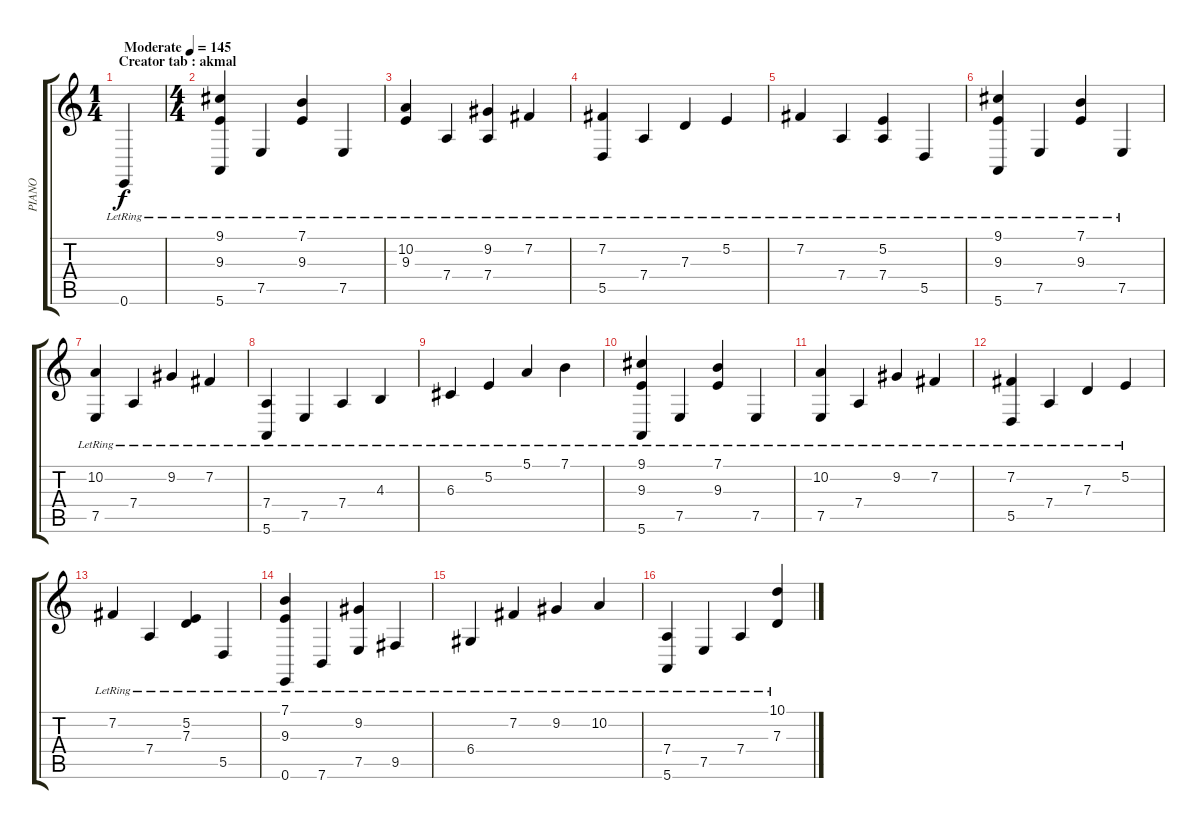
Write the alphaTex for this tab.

\track ("PIANO" "PIANO") {instrument brightacousticpiano}
\staff {score tabs}
\tuning (E4 B3 G3 D3 A2 E2) {hide}
\ts (1 4)
\section ("" "Creator tab : akmal")
\tempo (145 "Moderate")
\clef g2
\ks c
0.6{lr}.4{dy f instrument brightacousticpiano} |
\ts (4 4)
(9.1{lr} 9.3{lr} 5.6{lr}).4 7.5{lr}.4 (7.1{lr} 9.3{lr}).4 7.5{lr}.4 |
(10.2{lr} 9.3{lr}).4 7.4{lr}.4 (9.2{lr} 7.4{lr}).4 7.2{lr}.4 |
(7.2{lr} 5.5{lr}).4 7.4{lr}.4 7.3{lr}.4 5.2{lr}.4 |
7.2{lr}.4 7.4{lr}.4 (5.2{lr} 7.4{lr}).4 5.5{lr}.4 |
(9.1{lr} 9.3{lr} 5.6{lr}).4 7.5{lr}.4 (7.1{lr} 9.3{lr}).4 7.5{lr}.4 |
(10.2{lr} 7.5{lr}).4 7.4{lr}.4 9.2{lr}.4 7.2{lr}.4 |
(7.4{lr} 5.6{lr}).4 7.5{lr}.4 7.4{lr}.4 4.3{lr}.4 |
6.3{lr}.4 5.2{lr}.4 5.1{lr}.4 7.1{lr}.4 |
(9.1{lr} 9.3{lr} 5.6{lr}).4 7.5{lr}.4 (7.1{lr} 9.3{lr}).4 7.5{lr}.4 |
(10.2{lr} 7.5{lr}).4 7.4{lr}.4 9.2{lr}.4 7.2{lr}.4 |
(7.2{lr} 5.5{lr}).4 7.4{lr}.4 7.3{lr}.4 5.2{lr}.4 |
7.2{lr}.4 7.4{lr}.4 (5.2{lr} 7.3{lr}).4 5.5{lr}.4 |
(7.1{lr} 9.3{lr} 0.6{lr}).4 7.6{lr}.4 (9.2{lr} 7.5{lr}).4 9.5{lr}.4 |
6.4{lr}.4 7.2{lr}.4 9.2{lr}.4 10.2{lr}.4 |
(7.4{lr} 5.6{lr}).4 7.5{lr}.4 7.4{lr}.4 (10.1{lr} 7.3{lr}).4
